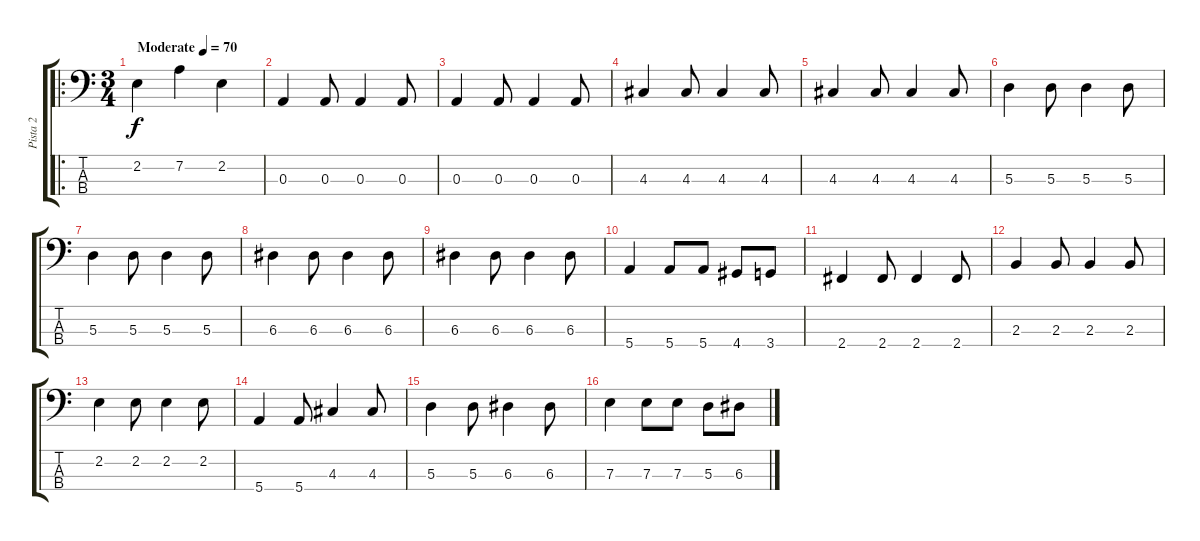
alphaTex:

\track ("Pista 2" "Pista 2") {instrument electricbassfinger}
\staff {score tabs}
\tuning (G2 D2 A1 E1) {hide}
\ro
\ts (3 4)
\tempo (70 "Moderate")
\clef f4
\ks c
2.2.4{dy f instrument electricbassfinger} 7.2.4 2.2.4 |
0.3.4 0.3.8 0.3.4 0.3.8 |
0.3.4 0.3.8 0.3.4 0.3.8 |
4.3.4 4.3.8 4.3.4 4.3.8 |
4.3.4 4.3.8 4.3.4 4.3.8 |
5.3.4 5.3.8 5.3.4 5.3.8 |
5.3.4 5.3.8 5.3.4 5.3.8 |
6.3.4 6.3.8 6.3.4 6.3.8 |
6.3.4 6.3.8 6.3.4 6.3.8 |
5.4.4 5.4.8 5.4.8 4.4.8 3.4.8 |
2.4.4 2.4.8 2.4.4 2.4.8 |
2.3.4 2.3.8 2.3.4 2.3.8 |
2.2.4 2.2.8 2.2.4 2.2.8 |
5.4.4 5.4.8 4.3.4 4.3.8 |
5.3.4 5.3.8 6.3.4 6.3.8 |
7.3.4 7.3.8 7.3.8 5.3.8 6.3.8
